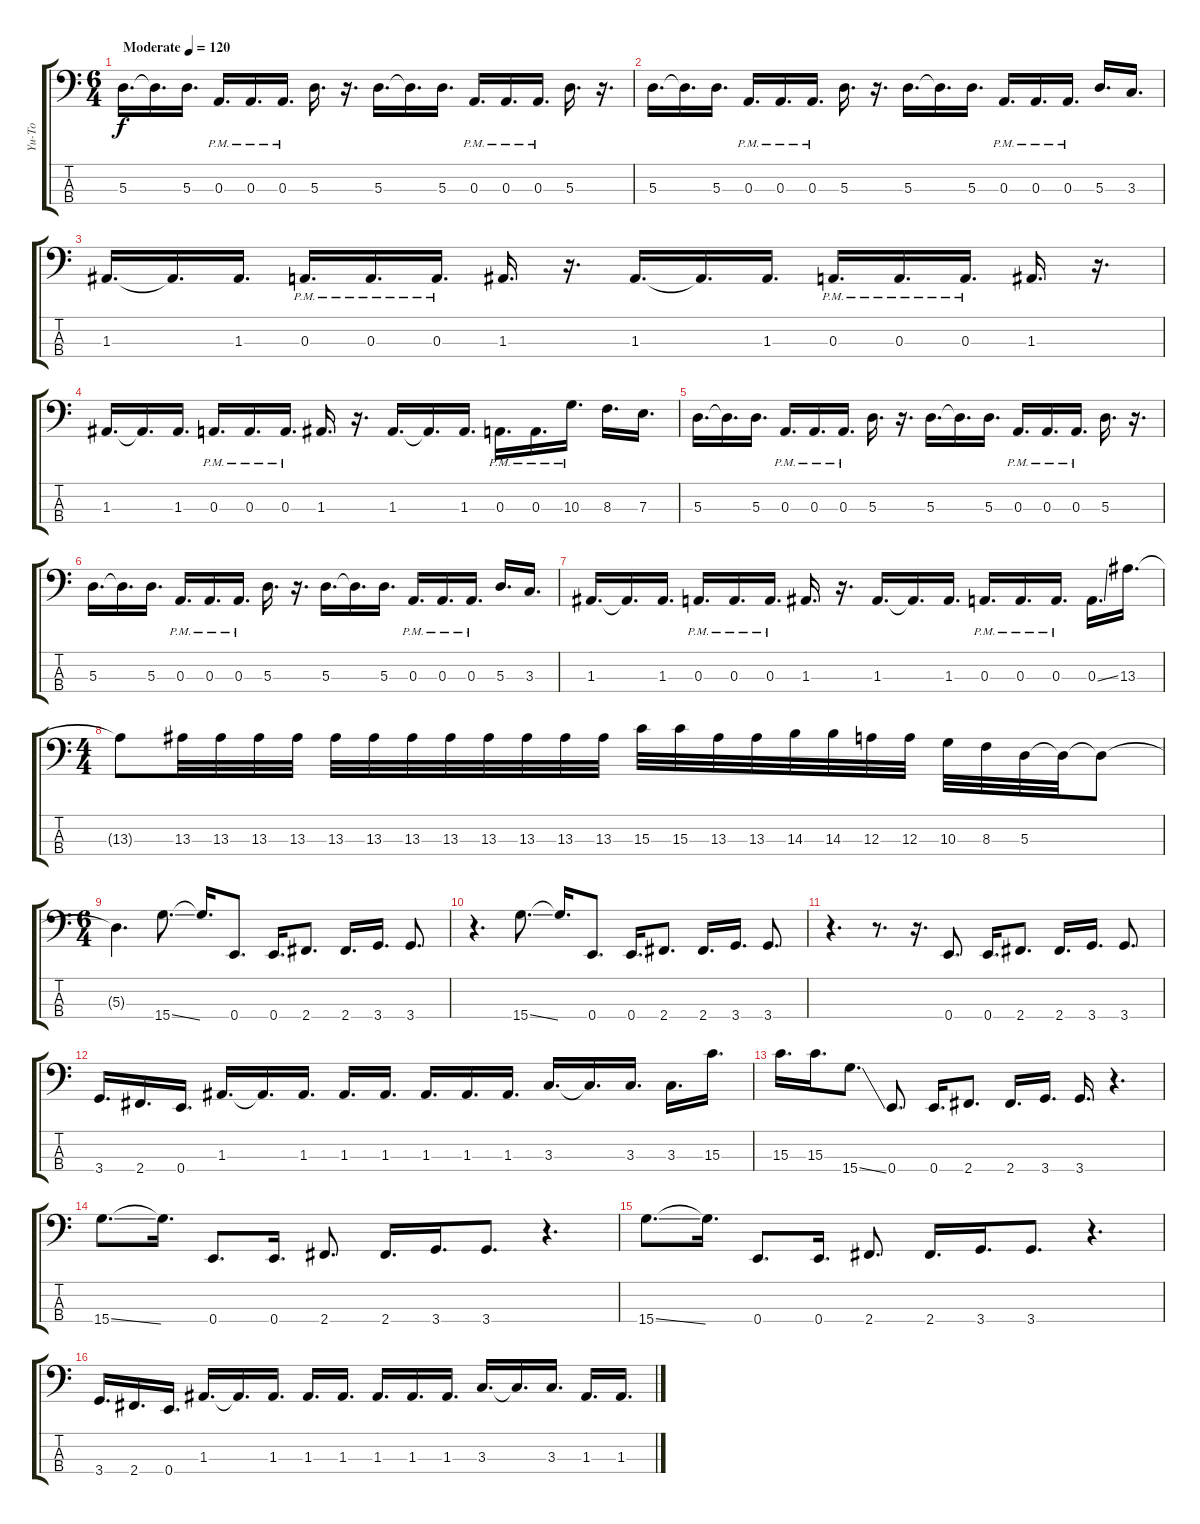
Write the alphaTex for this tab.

\track ("Yu-To" "Yu-To") {solo instrument electricbassfinger}
\staff {score tabs}
\tuning (G2 D2 A1 E1) {hide}
\ts (6 4)
\tempo (120 "Moderate")
\clef f4
\ks c
5.3.16{d dy f instrument electricbassfinger} 5.3{t}.16{d} 5.3.16{d} 0.3{pm}.16{d} 0.3{pm}.16{d} 0.3{pm}.16{d} 5.3.16{d} r.16{d} 5.3.16{d} 5.3{t}.16{d} 5.3.16{d} 0.3{pm}.16{d} 0.3{pm}.16{d} 0.3{pm}.16{d} 5.3.16{d} r.16{d} |
5.3.16{d} 5.3{t}.16{d} 5.3.16{d} 0.3{pm}.16{d} 0.3{pm}.16{d} 0.3{pm}.16{d} 5.3.16{d} r.16{d} 5.3.16{d} 5.3{t}.16{d} 5.3.16{d} 0.3{pm}.16{d} 0.3{pm}.16{d} 0.3{pm}.16{d} 5.3.16{d} 3.3.16{d} |
1.3.16{d} 1.3{t}.16{d} 1.3.16{d} 0.3{pm}.16{d} 0.3{pm}.16{d} 0.3{pm}.16{d} 1.3.16{d} r.16{d} 1.3.16{d} 1.3{t}.16{d} 1.3.16{d} 0.3{pm}.16{d} 0.3{pm}.16{d} 0.3{pm}.16{d} 1.3.16{d} r.16{d} |
1.3.16{d} 1.3{t}.16{d} 1.3.16{d} 0.3{pm}.16{d} 0.3{pm}.16{d} 0.3{pm}.16{d} 1.3.16{d} r.16{d} 1.3.16{d} 1.3{t}.16{d} 1.3.16{d} 0.3{pm}.16{d} 0.3{pm}.16{d} 10.3{pm}.16{d} 8.3.16{d} 7.3.16{d} |
5.3.16{d} 5.3{t}.16{d} 5.3.16{d} 0.3{pm}.16{d} 0.3{pm}.16{d} 0.3{pm}.16{d} 5.3.16{d} r.16{d} 5.3.16{d} 5.3{t}.16{d} 5.3.16{d} 0.3{pm}.16{d} 0.3{pm}.16{d} 0.3{pm}.16{d} 5.3.16{d} r.16{d} |
5.3.16{d} 5.3{t}.16{d} 5.3.16{d} 0.3{pm}.16{d} 0.3{pm}.16{d} 0.3{pm}.16{d} 5.3.16{d} r.16{d} 5.3.16{d} 5.3{t}.16{d} 5.3.16{d} 0.3{pm}.16{d} 0.3{pm}.16{d} 0.3{pm}.16{d} 5.3.16{d} 3.3.16{d} |
1.3.16{d} 1.3{t}.16{d} 1.3.16{d} 0.3{pm}.16{d} 0.3{pm}.16{d} 0.3{pm}.16{d} 1.3.16{d} r.16{d} 1.3.16{d} 1.3{t}.16{d} 1.3.16{d} 0.3{pm}.16{d} 0.3{pm}.16{d} 0.3{pm}.16{d} 0.3{ss}.16{d} 13.3.16{d} |
\ts (4 4)
13.3{t}.8 13.3.32 13.3.32 13.3.32 13.3.32 13.3.32 13.3.32 13.3.32 13.3.32 13.3.32 13.3.32 13.3.32 13.3.32 15.3.32 15.3.32 13.3.32 13.3.32 14.3.32 14.3.32 12.3.32 12.3.32 10.3.32 8.3.32 5.3.32 5.3{t}.32 5.3{t}.8 |
\ts (6 4)
5.3{t}.4{d} 15.4{ss}.8{d} 15.4{t}.16{d} 0.4.8{d} 0.4.16{d} 2.4.8{d} 2.4.16{d} 3.4.16{d} 3.4.8{d} |
r.4{d} 15.4{ss}.8{d} 15.4{t}.16{d} 0.4.8{d} 0.4.16{d} 2.4.8{d} 2.4.16{d} 3.4.16{d} 3.4.8{d} |
r.4{d} r.8{d} r.16{d} 0.4.8{d} 0.4.16{d} 2.4.8{d} 2.4.16{d} 3.4.16{d} 3.4.8{d} |
3.4.16{d} 2.4.16{d} 0.4.16{d} 1.3.16{d} 1.3{t}.16{d} 1.3.16{d} 1.3.16{d} 1.3.16{d} 1.3.16{d} 1.3.16{d} 1.3.16{d} 3.3.16{d} 3.3{t}.16{d} 3.3.16{d} 3.3.16{d} 15.3.16{d} |
15.3.16{d} 15.3.16{d} 15.4{ss}.8{d} 0.4.8{d} 0.4.16{d} 2.4.8{d} 2.4.16{d} 3.4.16{d} 3.4.16{d} r.4{d} |
15.4{ss}.8{d} 15.4{t}.16{d} 0.4.8{d} 0.4.16{d} 2.4.8{d} 2.4.16{d} 3.4.16{d} 3.4.8{d} r.4{d} |
15.4{ss}.8{d} 15.4{t}.16{d} 0.4.8{d} 0.4.16{d} 2.4.8{d} 2.4.16{d} 3.4.16{d} 3.4.8{d} r.4{d} |
3.4.16{d} 2.4.16{d} 0.4.16{d} 1.3.16{d} 1.3{t}.16{d} 1.3.16{d} 1.3.16{d} 1.3.16{d} 1.3.16{d} 1.3.16{d} 1.3.16{d} 3.3.16{d} 3.3{t}.16{d} 3.3.16{d} 1.3.16{d} 1.3.16{d}
